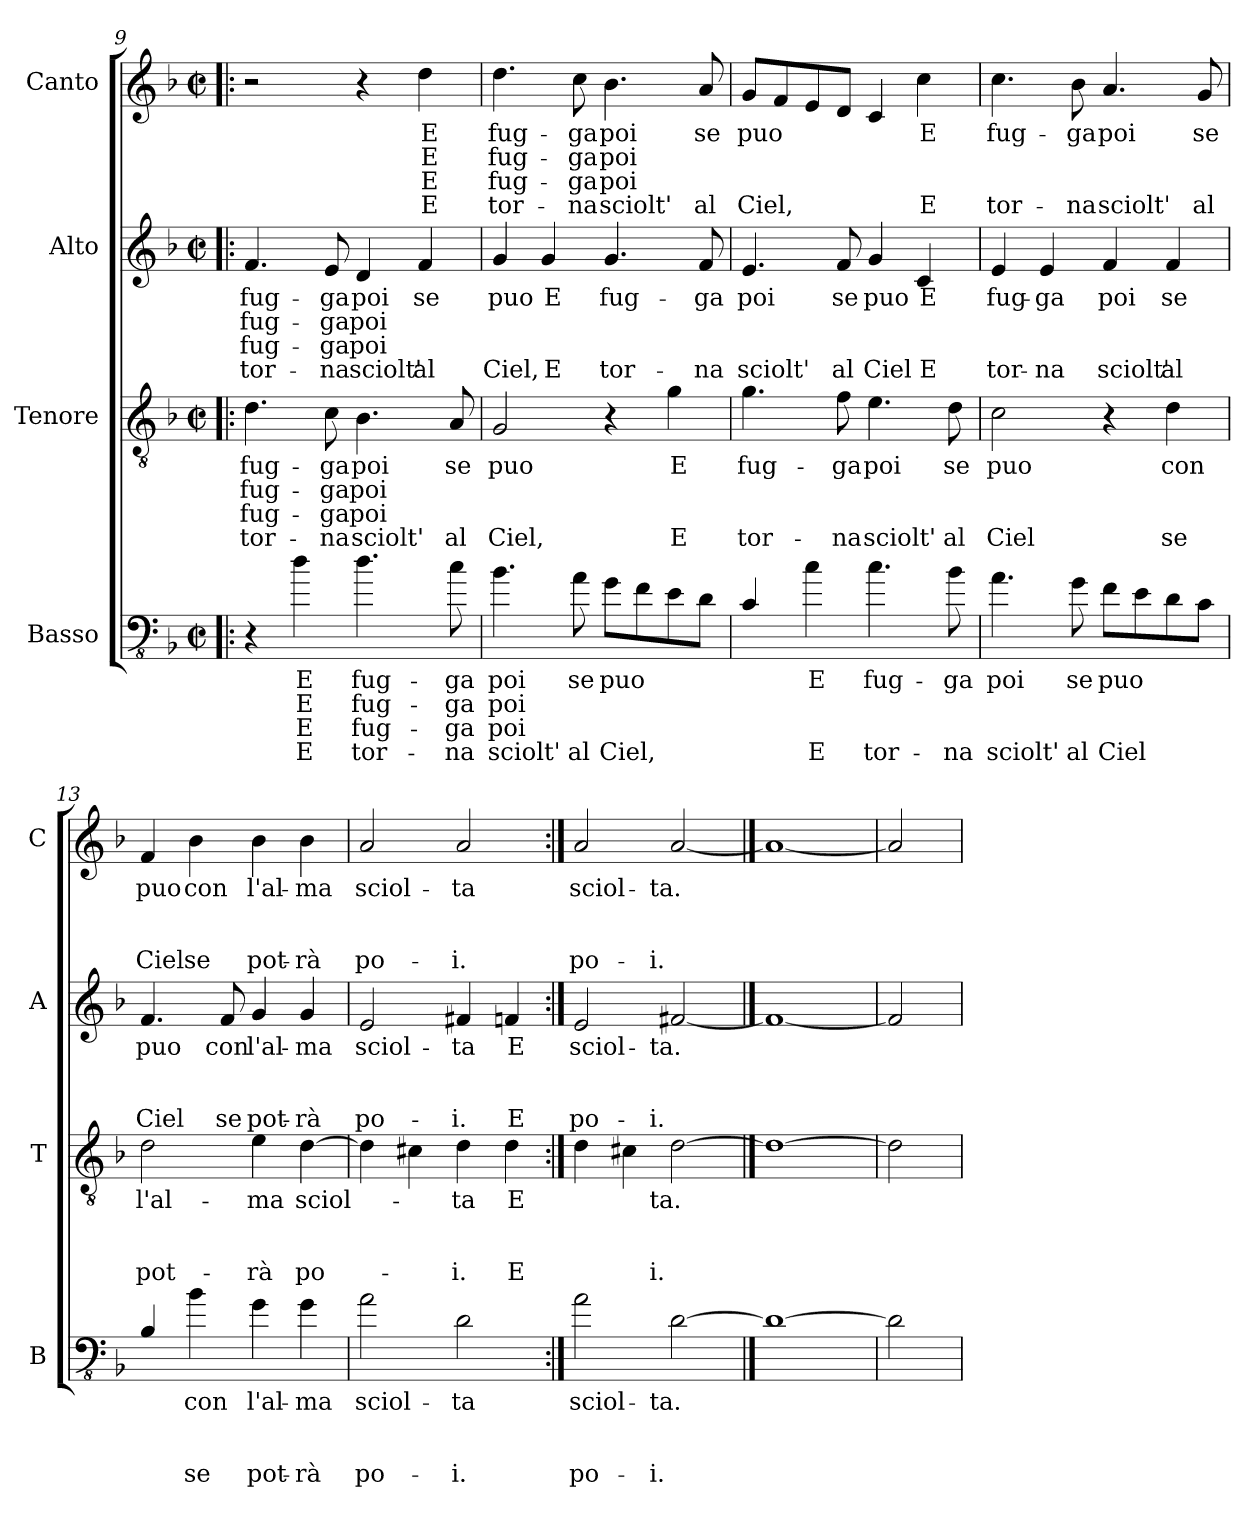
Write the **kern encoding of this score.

**kern	**text	**text	**text	**text	**kern	**text	**text	**text	**text	**kern	**text	**text	**text	**text	**kern	**text	**text	**text	**text
*part4	*part4	*part4	*part4	*part4	*part3	*part3	*part3	*part3	*part3	*part2	*part2	*part2	*part2	*part2	*part1	*part1	*part1	*part1	*part1
*staff4	*staff4	*staff4	*staff4	*staff4	*staff3	*staff3	*staff3	*staff3	*staff3	*staff2	*staff2	*staff2	*staff2	*staff2	*staff1	*staff1	*staff1	*staff1	*staff1
*I"Basso	*	*	*	*	*I"Tenore	*	*	*	*	*I"Alto	*	*	*	*	*I"Canto	*	*	*	*
*I'B	*	*	*	*	*I'T	*	*	*	*	*I'A	*	*	*	*	*I'C	*	*	*	*
*clefFv4	*	*	*	*	*clefGv2	*	*	*	*	*clefG2	*	*	*	*	*clefG2	*	*	*	*
*k[b-]	*	*	*	*	*k[b-]	*	*	*	*	*k[b-]	*	*	*	*	*k[b-]	*	*	*	*
*F:	*	*	*	*	*F:	*	*	*	*	*F:	*	*	*	*	*F:	*	*	*	*
*M2/2	*	*	*	*	*M2/2	*	*	*	*	*M2/2	*	*	*	*	*M2/2	*	*	*	*
*met(c|)	*	*	*	*	*met(c|)	*	*	*	*	*met(c|)	*	*	*	*	*met(c|)	*	*	*	*
=9!|:	=9!|:	=9!|:	=9!|:	=9!|:	=9!|:	=9!|:	=9!|:	=9!|:	=9!|:	=9!|:	=9!|:	=9!|:	=9!|:	=9!|:	=9!|:	=9!|:	=9!|:	=9!|:	=9!|:
4r	.	.	.	.	4.d\	-fug-	fug-	fug-	tor-	4.f/	fug-	fug-	fug-	tor-	2r	.	.	.	.
4d\	E	E	E	E	.	.	.	.	.	.	.	.	.	.	.	.	.	.	.
.	.	.	.	.	8c\	ga	-ga	-ga	-na	8e/	-ga	-ga	-ga	-na	.	.	.	.	.
4.d\	fug-	fug-	fug-	tor-	4.B-\	poi	poi	poi	sciolt'	4d/	poi	poi	poi	sciolt'	4r	.	.	.	.
.	.	.	.	.	.	.	.	.	.	4f/	se	.	.	al	4dd\	E	E	E	E
8c\	-ga	-ga	-ga	-na	8A/	se	.	.	al	.	.	.	.	.	.	.	.	.	.
=10	=10	=10	=10	=10	=10	=10	=10	=10	=10	=10	=10	=10	=10	=10	=10	=10	=10	=10	=10
4.B-\	poi	poi	poi	sciolt'	2G/	puo	.	.	Ciel,	4g/	puo	.	.	Ciel,	4.dd\	fug-	fug-	fug-	tor-
.	.	.	.	.	.	.	.	.	.	4g/	E	.	.	E	.	.	.	.	.
8A\	se	.	.	al	.	.	.	.	.	.	.	.	.	.	8cc\	-ga	-ga	-ga	-na
8G\L	puo	.	.	Ciel,	4r	.	.	.	.	4.g/	fug-	.	.	tor-	4.b-\	poi	poi	poi	sciolt'
8F\	.	.	.	.	.	.	.	.	.	.	.	.	.	.	.	.	.	.	.
8E\	.	.	.	.	4g\	E	.	.	E	.	.	.	.	.	.	.	.	.	.
8D\J	.	.	.	.	.	.	.	.	.	8f/	-ga	.	.	-na	8a/	se	.	.	al
=11	=11	=11	=11	=11	=11	=11	=11	=11	=11	=11	=11	=11	=11	=11	=11	=11	=11	=11	=11
4C/	.	.	.	.	4.g\	fug-	.	.	tor-	4.e/	poi	.	.	sciolt'	8g/L	puo	.	.	Ciel,
.	.	.	.	.	.	.	.	.	.	.	.	.	.	.	8f/	.	.	.	.
4c\	E	.	.	E	.	.	.	.	.	.	.	.	.	.	8e/	.	.	.	.
.	.	.	.	.	8f\	-ga	.	.	-na	8f/	se	.	.	al	8d/J	.	.	.	.
4.c\	fug-	.	.	tor-	4.e\	poi	.	.	sciolt'	4g/	puo	.	.	Ciel	4c/	.	.	.	.
.	.	.	.	.	.	.	.	.	.	4c/	E	.	.	E	4cc\	E	.	.	E
8B-\	-ga	.	.	-na	8d\	se	.	.	al	.	.	.	.	.	.	.	.	.	.
!!LO:LB:g=z
=12	=12	=12	=12	=12	=12	=12	=12	=12	=12	=12	=12	=12	=12	=12	=12	=12	=12	=12	=12
4.A\	poi	.	.	sciolt'	2c\	puo	.	.	Ciel	4e/	fug-	.	.	tor-	4.cc\	fug-	.	.	tor-
.	.	.	.	.	.	.	.	.	.	4e/	-ga	.	.	-na	.	.	.	.	.
8G\	se	.	.	al	.	.	.	.	.	.	.	.	.	.	8b-\	-ga	.	.	-na
8F\L	puo	.	.	Ciel	4r	.	.	.	.	4f/	poi	.	.	sciolt'	4.a/	poi	.	.	sciolt'
8E\	.	.	.	.	.	.	.	.	.	.	.	.	.	.	.	.	.	.	.
8D\	.	.	.	.	4d\	con	.	.	se	4f/	se	.	.	al	.	.	.	.	.
8C\J	.	.	.	.	.	.	.	.	.	.	.	.	.	.	8g/	se	.	.	al
=13	=13	=13	=13	=13	=13	=13	=13	=13	=13	=13	=13	=13	=13	=13	=13	=13	=13	=13	=13
4BB-/	.	.	.	.	2d\	l'al-	.	.	pot-	4.f/	puo	.	.	Ciel	4f/	puo	.	.	Ciel
4B-\	con	.	.	se	.	.	.	.	.	.	.	.	.	.	4b-\	con	.	.	se
.	.	.	.	.	.	.	.	.	.	8f/	con	.	.	se	.	.	.	.	.
4G\	l'al-	.	.	pot-	4e\	-ma	.	.	-rà	4g/	l'al-	.	.	pot-	4b-\	l'al-	.	.	pot-
4G\	-ma	.	.	-rà	[4d\	sciol-	.	.	po-	4g/	-ma	.	.	-rà	4b-\	-ma	.	.	-rà
=14	=14	=14	=14	=14	=14	=14	=14	=14	=14	=14	=14	=14	=14	=14	=14	=14	=14	=14	=14
2A\	sciol-	.	.	po-	4d\]	.	.	.	.	2e/	sciol-	.	.	po-	2a/	sciol-	.	.	po-
.	.	.	.	.	4c#X\	.	.	.	.	.	.	.	.	.	.	.	.	.	.
2D\	-ta	.	.	-i.	4d\	-ta	.	.	-i.	4f#X/	-ta	.	.	-i.	2a/	-ta	.	.	-i.
.	.	.	.	.	4d\	E	.	.	E	4fn/	E	.	.	E	.	.	.	.	.
=15:|!	=15:|!	=15:|!	=15:|!	=15:|!	=15:|!	=15:|!	=15:|!	=15:|!	=15:|!	=15:|!	=15:|!	=15:|!	=15:|!	=15:|!	=15:|!	=15:|!	=15:|!	=15:|!	=15:|!
2A\	sciol-	.	.	po-	4d\	.	.	.	.	2e/	sciol-	.	.	po-	2a/	sciol-	.	.	po-
.	.	.	.	.	4c#X\	.	.	.	.	.	.	.	.	.	.	.	.	.	.
[2D	-ta.	.	.	-i.	[2d	ta.	.	.	i.	[2f#X	-ta.	.	.	-i.	[2a	-ta.	.	.	-i.
==16	==16	==16	==16	==16	==16	==16	==16	==16	==16	==16	==16	==16	==16	==16	==16	==16	==16	==16	==16
1D_	.	.	.	.	1d_	.	.	.	.	1f#_	.	.	.	.	1a_	.	.	.	.
=17	=17	=17	=17	=17	=17	=17	=17	=17	=17	=17	=17	=17	=17	=17	=17	=17	=17	=17	=17
2D]	.	.	.	.	2d]	.	.	.	.	2f#]	.	.	.	.	2a]	.	.	.	.
=	=	=	=	=	=	=	=	=	=	=	=	=	=	=	=	=	=	=	=
*-	*-	*-	*-	*-	*-	*-	*-	*-	*-	*-	*-	*-	*-	*-	*-	*-	*-	*-	*-
